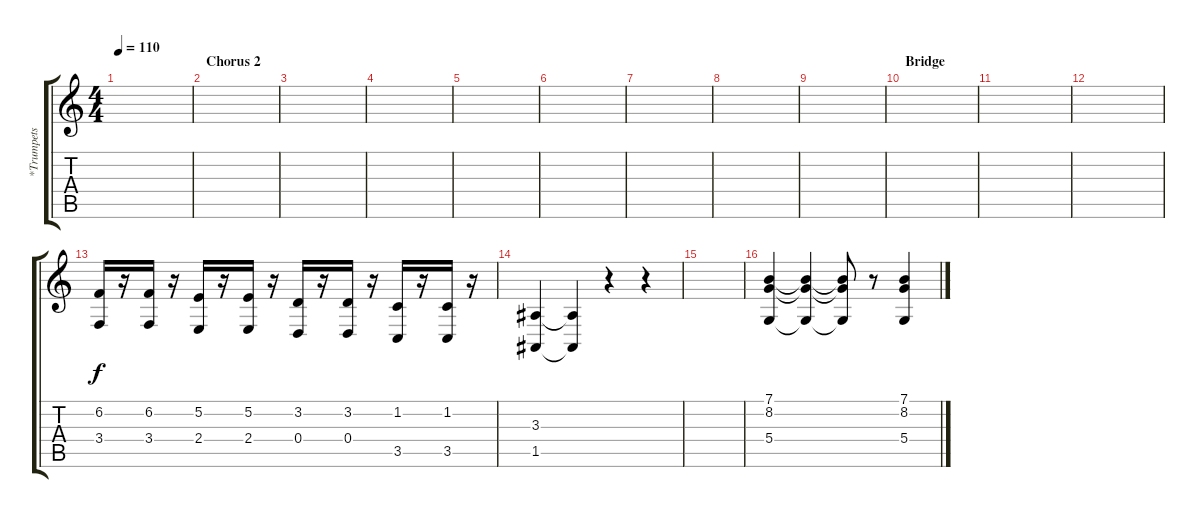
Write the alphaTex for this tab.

\track ("*Trumpets" "*Trumpets") {instrument trumpet}
\staff {score tabs}
\tuning (E4 B3 G3 D3 A2 E2) {hide}
\ts (4 4)
\tempo 110
\clef g2
\ks c
|
\section ("" "Chorus 2")
|
|
|
|
|
|
|
|
\section ("" "Bridge")
|
|
|
(6.2 3.4).16 r.16 (6.2 3.4).16 r.16 (5.2 2.4).16 r.16 (5.2 2.4).16 r.16 (3.2 0.4).16 r.16 (3.2 0.4).16 r.16 (1.2 3.5).16 r.16 (1.2 3.5).16 r.16 |
(3.3 1.5).4 (3.3{t} 1.5{t}).4 r.4 r.4 |
|
(7.1 8.2 5.4).4 (7.1{t} 8.2{t} 5.4{t}).4 (7.1{t} 8.2{t} 5.4{t}).8 r.8 (7.1 8.2 5.4).4
